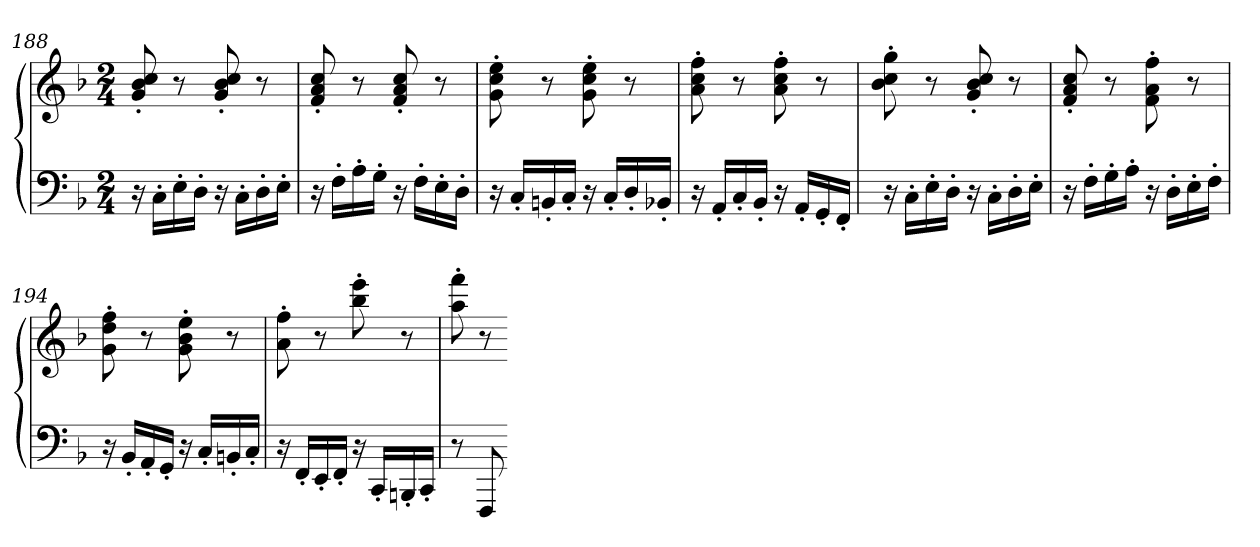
**kern	**kern
*part1	*part1
*staff2	*staff1
*clefF4	*clefG2
*k[b-]	*k[b-]
*F:	*F:
*M2/4	*M2/4
=188	=188
16r	8g' 8b-' 8cc'
16C'LL	.
16E'	8r
16D'JJ	.
16r	8g' 8b-' 8cc'
16C'LL	.
16D'	8r
16E'JJ	.
=189	=189
16r	8f' 8a' 8cc'
16F'LL	.
16A'	8r
16G'JJ	.
16r	8f' 8a' 8cc'
16F'LL	.
16E'	8r
16D'JJ	.
=190	=190
16r	8g' 8cc' 8ee'
16C'LL	.
16BBn'	8r
16C'JJ	.
16r	8g' 8cc' 8ee'
16C'LL	.
16D'	8r
16BB-X'JJ	.
=191	=191
16r	8a' 8cc' 8ff'
16AA'LL	.
16C'	8r
16BB-'JJ	.
16r	8a' 8cc' 8ff'
16AA'LL	.
16GG'	8r
16FF'JJ	.
=192	=192
16r	8b-' 8cc' 8gg'
16C'LL	.
16E'	8r
16D'JJ	.
16r	8g' 8b-' 8cc'
16C'LL	.
16D'	8r
16E'JJ	.
=193	=193
16r	8f' 8a' 8cc'
16F'LL	.
16G'	8r
16A'JJ	.
16r	8f' 8a' 8ff'
16D'LL	.
16E'	8r
16F'JJ	.
=194	=194
16r	8g' 8dd' 8ff'
16BB-'LL	.
16AA'	8r
16GG'JJ	.
16r	8g' 8b-' 8ee'
16C'LL	.
16BBn'	8r
16C'JJ	.
=195	=195
16r	8a' 8ff'
16FF'LL	.
16EE'	8r
16FF'JJ	.
16r	8bb-' 8eee'
16CC'LL	.
16BBBn'	8r
16CC'JJ	.
=196	=196
8r	8aa' 8fff'
8FFF	8r
=-	=-
*-	*-
